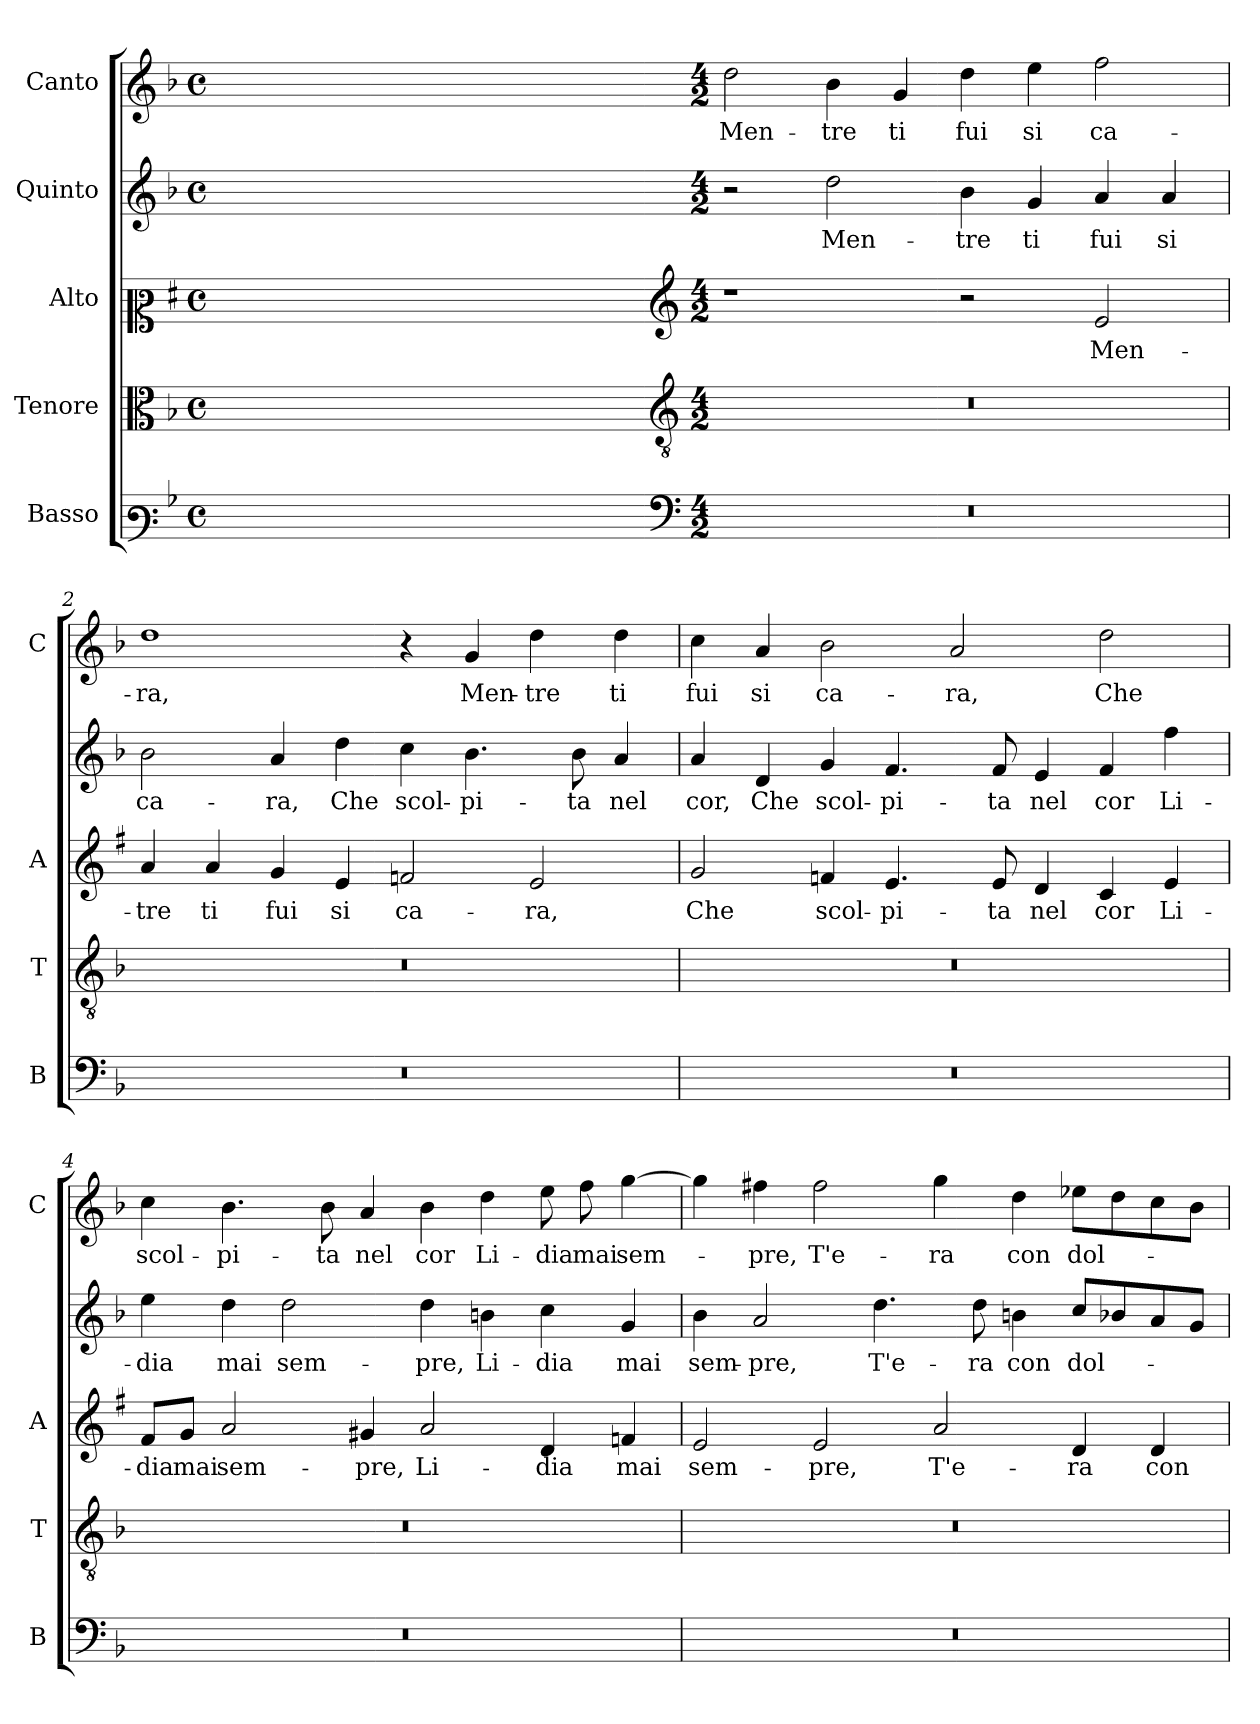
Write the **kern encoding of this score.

**kern	**kern	**kern	**text	**kern	**text	**kern	**text
*part5	*part4	*part3	*part3	*part2	*part2	*part1	*part1
*staff5	*staff4	*staff3	*staff3	*staff2	*staff2	*staff1	*staff1
*I"Basso	*I"Tenore	*I"Alto	*	*I"Quinto	*	*I"Canto	*
*I'B	*I'T	*I'A	*	*	*	*I'C	*
*clefF3	*clefC3	*clefC2	*	*clefG2	*	*clefG2	*
*	*	*ITrd1c2	*	*	*	*	*
*k[b-]	*k[b-]	*k[b-]	*	*k[b-]	*	*k[b-]	*
*F:	*F:	*F:	*	*F:	*	*F:	*
*M4/4	*M4/4	*M4/4	*	*M4/4	*	*M4/4	*
*met(c)	*met(c)	*met(c)	*	*met(c)	*	*met(c)	*
=	=	=	=	=	=	=	=
1ryy	1ryy	1ryy	.	1ryy	.	1ryy	.
=1X-	=1X-	=1X-	=1X-	=1X-	=1X-	=1X-	=1X-
4ryy	4ryy	4ryy	.	4ryy	.	4ryy	.
4ryy	4ryy	4ryy	.	4ryy	.	4ryy	.
4ryy	4ryy	4ryy	.	4ryy	.	4ryy	.
4ryy	4ryy	4ryy	.	4ryy	.	4ryy	.
=1-	=1-	=1-	=1-	=1-	=1-	=1-	=1-
*clefF4	*clefGv2	*clefG2	*	*	*	*	*
*M4/2	*M4/2	*M4/2	*	*M4/2	*	*M4/2	*
!	!	!	!	!	!	!	!LO:LY:b
0r	0r	1r	.	2r	.	2dd\	Men-
!	!	!	!	!	!LO:LY:b	!	!LO:LY:b
.	.	.	.	2dd\	Men-	4b-\	-tre
!	!	!	!	!	!	!	!LO:LY:b
.	.	.	.	.	.	4g/	ti
!	!	!	!	!	!LO:LY:b	!	!LO:LY:b
.	.	2r	.	4b-\	-tre	4dd\	fui
!	!	!	!	!	!LO:LY:b	!	!LO:LY:b
.	.	.	.	4g/	ti	4ee\	si
!	!	!	!LO:LY:b	!	!LO:LY:b	!	!LO:LY:b
.	.	2d/	Men-	4a/	fui	2ff\	ca-
!	!	!	!	!	!LO:LY:b	!	!
.	.	.	.	4a/	si	.	.
=2	=2	=2	=2	=2	=2	=2	=2
!	!	!	!LO:LY:b	!	!LO:LY:b	!	!LO:LY:b
0r	0r	4g/	-tre	2b-\	ca-	1dd	-ra,
!	!	!	!LO:LY:b	!	!	!	!
.	.	4g/	ti	.	.	.	.
!	!	!	!LO:LY:b	!	!LO:LY:b	!	!
.	.	4f/	fui	4a/	-ra,	.	.
!	!	!	!LO:LY:b	!	!LO:LY:b	!	!
.	.	4d/	si	4dd\	Che	.	.
!	!	!	!LO:LY:b	!	!LO:LY:b	!	!
.	.	2e-X/	ca-	4cc\	scol-	4r	.
!	!	!	!	!	!LO:LY:b	!	!LO:LY:b
.	.	.	.	4.b-\	-pi-	4g/	Men-
!	!	!	!LO:LY:b	!	!	!	!LO:LY:b
.	.	2d/	-ra,	.	.	4dd\	-tre
!	!	!	!	!	!LO:LY:b	!	!
.	.	.	.	8b-\	-ta	.	.
!	!	!	!	!	!LO:LY:b	!	!LO:LY:b
.	.	.	.	4a/	nel	4dd\	ti
=3	=3	=3	=3	=3	=3	=3	=3
!	!	!	!LO:LY:b	!	!LO:LY:b	!	!LO:LY:b
0r	0r	2f/	Che	4a/	cor,	4cc\	fui
!	!	!	!	!	!LO:LY:b	!	!LO:LY:b
.	.	.	.	4d/	Che	4a/	si
!	!	!	!LO:LY:b	!	!LO:LY:b	!	!LO:LY:b
.	.	4e-X/	scol-	4g/	scol-	2b-\	ca-
!	!	!	!LO:LY:b	!	!LO:LY:b	!	!
.	.	4.d/	-pi-	4.f/	-pi-	.	.
!	!	!	!	!	!	!	!LO:LY:b
.	.	.	.	.	.	2a/	-ra,
!	!	!	!LO:LY:b	!	!LO:LY:b	!	!
.	.	8d/	-ta	8f/	-ta	.	.
!	!	!	!LO:LY:b	!	!LO:LY:b	!	!
.	.	4c/	nel	4e/	nel	.	.
!	!	!	!LO:LY:b	!	!LO:LY:b	!	!LO:LY:b
.	.	4B-/	cor	4f/	cor	2dd\	Che
!	!	!	!LO:LY:b	!	!LO:LY:b	!	!
.	.	4d/	Li-	4ff\	Li-	.	.
!!LO:LB:g=z
=4	=4	=4	=4	=4	=4	=4	=4
!	!	!	!LO:LY:b	!	!LO:LY:b	!	!LO:LY:b
0r	0r	8e/L	-dia	4ee\	-dia	4cc\	scol-
!	!	!	!LO:LY:b	!	!	!	!
.	.	8f/J	mai	.	.	.	.
!	!	!	!LO:LY:b	!	!LO:LY:b	!	!LO:LY:b
.	.	2g/	sem-	4dd\	mai	4.b-\	-pi-
!	!	!	!	!	!LO:LY:b	!	!
.	.	.	.	2dd\	sem-	.	.
!	!	!	!	!	!	!	!LO:LY:b
.	.	.	.	.	.	8b-\	-ta
!	!	!	!LO:LY:b	!	!	!	!LO:LY:b
.	.	4f#X/	-pre,	.	.	4a/	nel
!	!	!	!LO:LY:b	!	!LO:LY:b	!	!LO:LY:b
.	.	2g/	Li-	4dd\	-pre,	4b-\	cor
!	!	!	!	!	!LO:LY:b	!	!LO:LY:b
.	.	.	.	4bn\	Li-	4dd\	Li-
!	!	!	!LO:LY:b	!	!LO:LY:b	!	!LO:LY:b
.	.	4c/	-dia	4cc\	-dia	8ee\	-dia
!	!	!	!	!	!	!	!LO:LY:b
.	.	.	.	.	.	8ff\	mai
!	!	!	!LO:LY:b	!	!LO:LY:b	!	!LO:LY:b
.	.	4e-X/	mai	4g/	mai	[4gg\	sem-
=5	=5	=5	=5	=5	=5	=5	=5
!	!	!	!LO:LY:b	!	!LO:LY:b	!	!
0r	0r	2d/	sem-	4b-\	sem-	4gg\]	.
!	!	!	!	!	!LO:LY:b	!	!LO:LY:b
.	.	.	.	2a/	-pre,	4ff#X\	-pre,
!	!	!	!LO:LY:b	!	!	!	!LO:LY:b
.	.	2d/	-pre,	.	.	2ff#\	T'e-
!	!	!	!	!	!LO:LY:b	!	!
.	.	.	.	4.dd\	T'e-	.	.
!	!	!	!LO:LY:b	!	!	!	!LO:LY:b
.	.	2g/	T'e-	.	.	4gg\	-ra
!	!	!	!	!	!LO:LY:b	!	!
.	.	.	.	8dd\	-ra	.	.
!	!	!	!	!	!LO:LY:b	!	!LO:LY:b
.	.	.	.	4bn\	con	4dd\	con
!	!	!	!LO:LY:b	!	!LO:LY:b	!	!LO:LY:b
.	.	4c/	-ra	8cc/L	dol-	8ee-X\L	dol-
.	.	.	.	8b-X/	.	8dd\	.
!	!	!	!LO:LY:b	!	!	!	!
.	.	4c/	con	8a/	.	8cc\	.
.	.	.	.	8g/J	.	8b-\J	.
=	=	=	=	=	=	=	=
*-	*-	*-	*-	*-	*-	*-	*-
